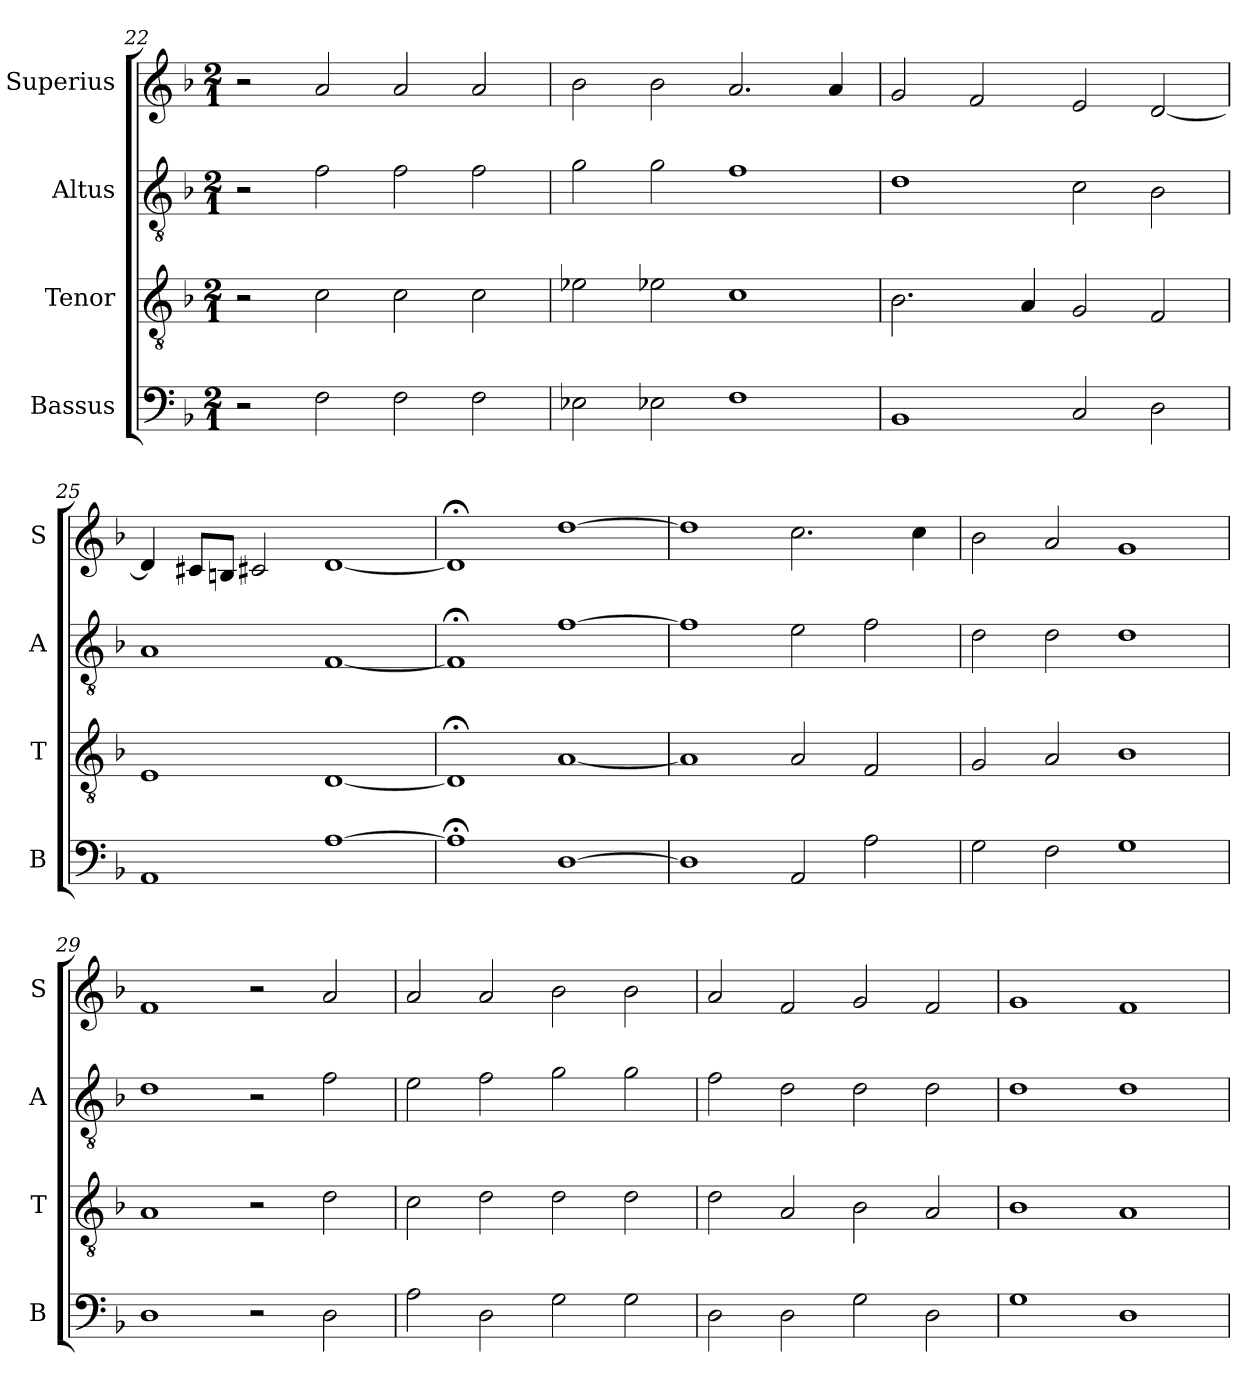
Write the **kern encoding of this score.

**kern	**kern	**kern	**kern
*part4	*part3	*part2	*part1
*staff4	*staff3	*staff2	*staff1
*I"Bassus	*I"Tenor	*I"Altus	*I"Superius
*I'B	*I'T	*I'A	*I'S
*clefF4	*clefGv2	*clefGv2	*clefG2
*k[b-]	*k[b-]	*k[b-]	*k[b-]
*F:	*F:	*F:	*F:
*M2/1	*M2/1	*M2/1	*M2/1
=22	=22	=22	=22
2r	2r	2r	2r
2F	2c	2f	2a
2F	2c	2f	2a
2F	2c	2f	2a
=23	=23	=23	=23
2E-X	2e-X	2g	2b-
2E-X	2e-X	2g	2b-
1F	1c	1f	2.a
.	.	.	4a
=24	=24	=24	=24
1BB-	2.B-	1d	2g
.	.	.	2f
.	4A	.	.
2C	2G	2c	2e
2D	2F	2B-	[2d
=25	=25	=25	=25
1AA	1E	1A	4d]
.	.	.	8c#XL
.	.	.	8BnJ
.	.	.	2c#X
[1A	[1D	[1F	[1d
=26	=26	=26	=26
1A;<]	1D;<]	1F;<]	1d;<]
[1D	[1A	[1f	[1dd
=27	=27	=27	=27
1D]	1A]	1f]	1dd]
2AA	2A	2e	2.cc
2A	2F	2f	.
.	.	.	4cc
=28	=28	=28	=28
2G	2G	2d	2b-
2F	2A	2d	2a
1G	1B-	1d	1g
=29	=29	=29	=29
1D	1A	1d	1f
2r	2r	2r	2r
2D	2d	2f	2a
=30	=30	=30	=30
2A	2c	2e	2a
2D	2d	2f	2a
2G	2d	2g	2b-
2G	2d	2g	2b-
=31	=31	=31	=31
2D	2d	2f	2a
2D	2A	2d	2f
2G	2B-	2d	2g
2D	2A	2d	2f
=32	=32	=32	=32
1G	1B-	1d	1g
1D	1A	1d	1f
=	=	=	=
*-	*-	*-	*-
